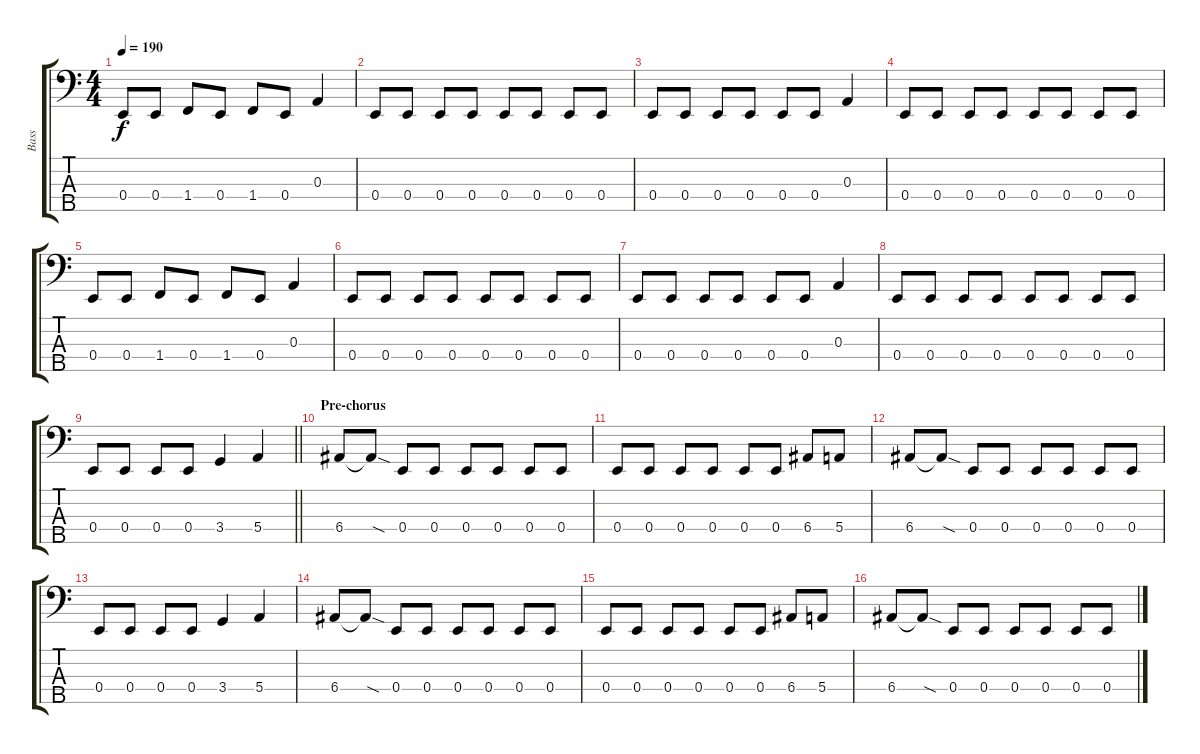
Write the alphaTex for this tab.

\track ("Bass" "Bass") {instrument electricbassfinger}
\staff {score tabs}
\tuning (G2 D2 A1 E1 B0) {hide}
\ts (4 4)
\tempo 190
\clef f4
\ks c
0.4.8{dy f} 0.4.8 1.4.8 0.4.8 1.4.8 0.4.8 0.3.4 |
0.4.8 0.4.8 0.4.8 0.4.8 0.4.8 0.4.8 0.4.8 0.4.8 |
0.4.8 0.4.8 0.4.8 0.4.8 0.4.8 0.4.8 0.3.4 |
0.4.8 0.4.8 0.4.8 0.4.8 0.4.8 0.4.8 0.4.8 0.4.8 |
0.4.8 0.4.8 1.4.8 0.4.8 1.4.8 0.4.8 0.3.4 |
0.4.8 0.4.8 0.4.8 0.4.8 0.4.8 0.4.8 0.4.8 0.4.8 |
0.4.8 0.4.8 0.4.8 0.4.8 0.4.8 0.4.8 0.3.4 |
0.4.8 0.4.8 0.4.8 0.4.8 0.4.8 0.4.8 0.4.8 0.4.8 |
\barLineRight lightlight
0.4.8 0.4.8 0.4.8 0.4.8 3.4.4 5.4.4 |
\section ("" "Pre-chorus")
6.4.8 6.4{sod t}.8 0.4.8 0.4.8 0.4.8 0.4.8 0.4.8 0.4.8 |
0.4.8 0.4.8 0.4.8 0.4.8 0.4.8 0.4.8 6.4.8 5.4.8 |
6.4.8 6.4{sod t}.8 0.4.8 0.4.8 0.4.8 0.4.8 0.4.8 0.4.8 |
0.4.8 0.4.8 0.4.8 0.4.8 3.4.4 5.4.4 |
6.4.8 6.4{sod t}.8 0.4.8 0.4.8 0.4.8 0.4.8 0.4.8 0.4.8 |
0.4.8 0.4.8 0.4.8 0.4.8 0.4.8 0.4.8 6.4.8 5.4.8 |
6.4.8 6.4{sod t}.8 0.4.8 0.4.8 0.4.8 0.4.8 0.4.8 0.4.8
